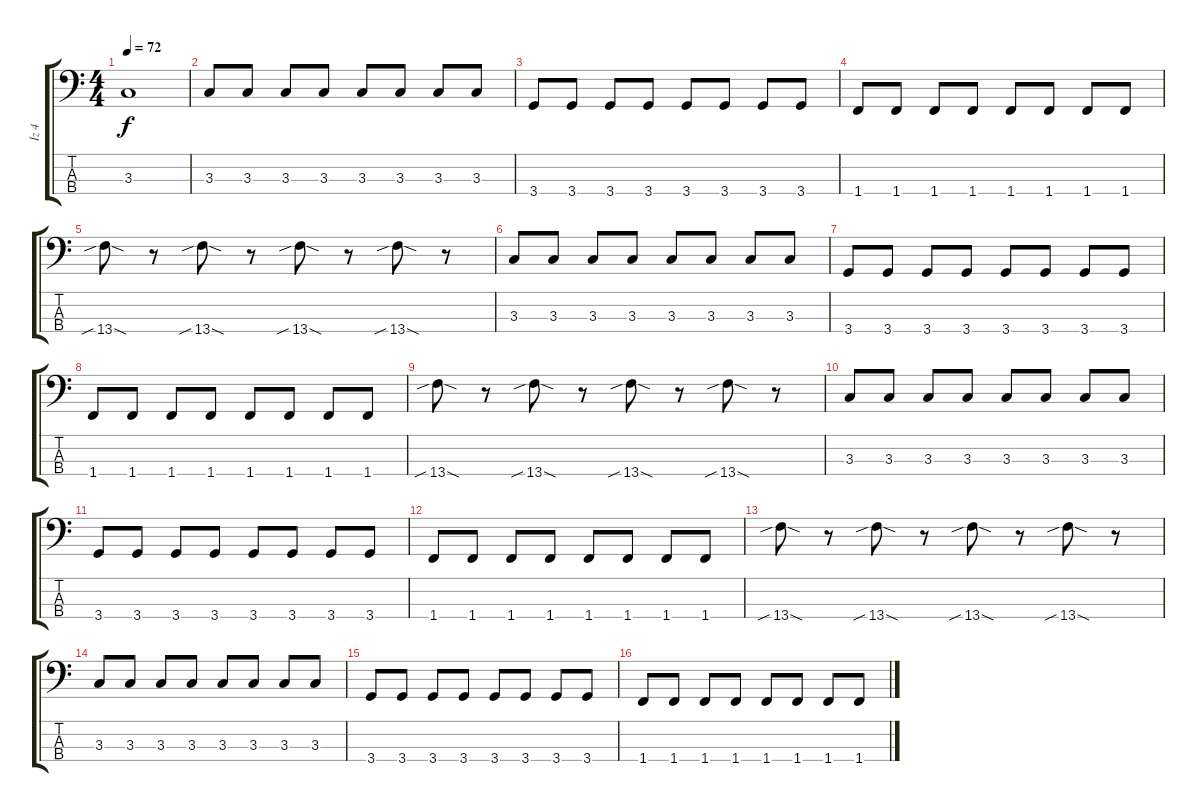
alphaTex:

\track ("İz 4" "İz 4") {instrument electricbasspick}
\staff {score tabs}
\tuning (G2 D2 A1 E1) {hide}
\ts (4 4)
\tempo 72
\clef f4
\ks c
3.3.1{dy f} |
3.3.8 3.3.8 3.3.8 3.3.8 3.3.8 3.3.8 3.3.8 3.3.8 |
3.4.8 3.4.8 3.4.8 3.4.8 3.4.8 3.4.8 3.4.8 3.4.8 |
1.4.8 1.4.8 1.4.8 1.4.8 1.4.8 1.4.8 1.4.8 1.4.8 |
13.4{sib sod}.8 r.8 13.4{sib sod}.8 r.8 13.4{sib sod}.8 r.8 13.4{sib sod}.8 r.8 |
3.3.8 3.3.8 3.3.8 3.3.8 3.3.8 3.3.8 3.3.8 3.3.8 |
3.4.8 3.4.8 3.4.8 3.4.8 3.4.8 3.4.8 3.4.8 3.4.8 |
1.4.8 1.4.8 1.4.8 1.4.8 1.4.8 1.4.8 1.4.8 1.4.8 |
13.4{sib sod}.8 r.8 13.4{sib sod}.8 r.8 13.4{sib sod}.8 r.8 13.4{sib sod}.8 r.8 |
3.3.8 3.3.8 3.3.8 3.3.8 3.3.8 3.3.8 3.3.8 3.3.8 |
3.4.8 3.4.8 3.4.8 3.4.8 3.4.8 3.4.8 3.4.8 3.4.8 |
1.4.8 1.4.8 1.4.8 1.4.8 1.4.8 1.4.8 1.4.8 1.4.8 |
13.4{sib sod}.8 r.8 13.4{sib sod}.8 r.8 13.4{sib sod}.8 r.8 13.4{sib sod}.8 r.8 |
3.3.8 3.3.8 3.3.8 3.3.8 3.3.8 3.3.8 3.3.8 3.3.8 |
3.4.8 3.4.8 3.4.8 3.4.8 3.4.8 3.4.8 3.4.8 3.4.8 |
1.4.8 1.4.8 1.4.8 1.4.8 1.4.8 1.4.8 1.4.8 1.4.8
